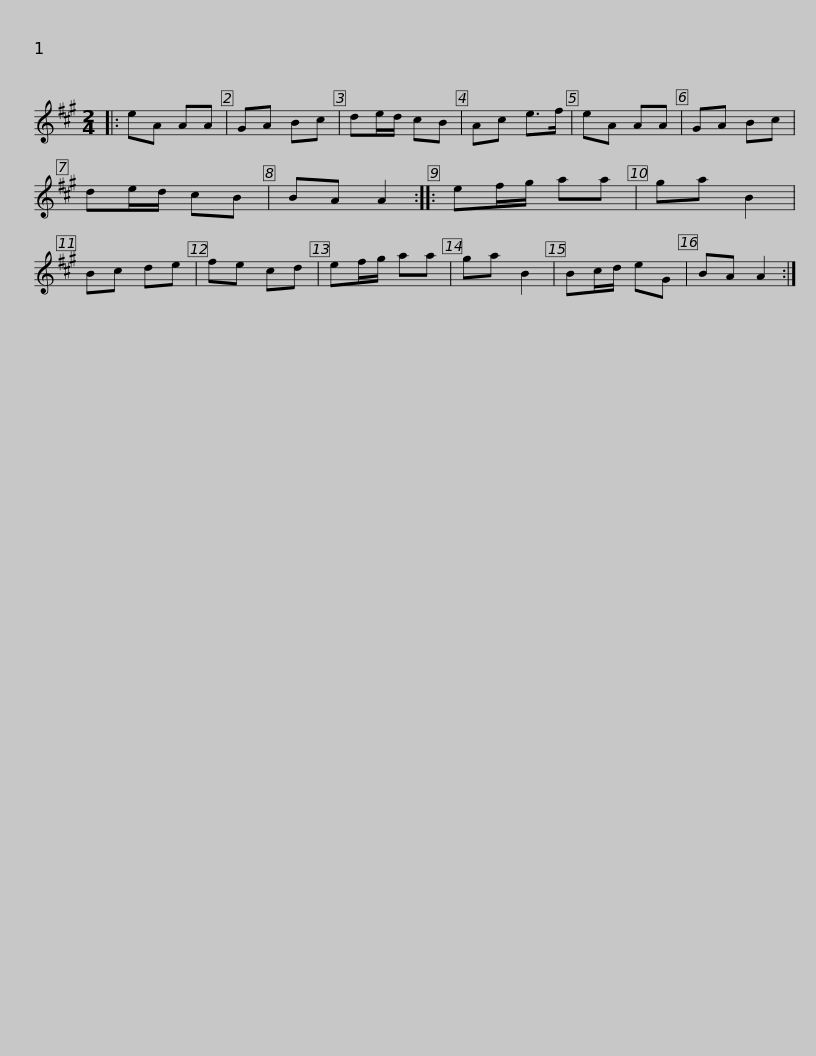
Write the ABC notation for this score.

X:1
L:1/8
M:2/4
I:linebreak $
K:A
V:1 treble
V:1
|: eA AA | GA Bc | de/d/ cB | Ac e>f | eA AA | %5
 GA Bc | de/d/ cB | BA A2 :: ef/g/ aa |$ ga B2 | %10
 Bc de | fe cd | ef/g/ aa | ga B2 | Bc/d/ eG | %15
 BA A2 :| %16
